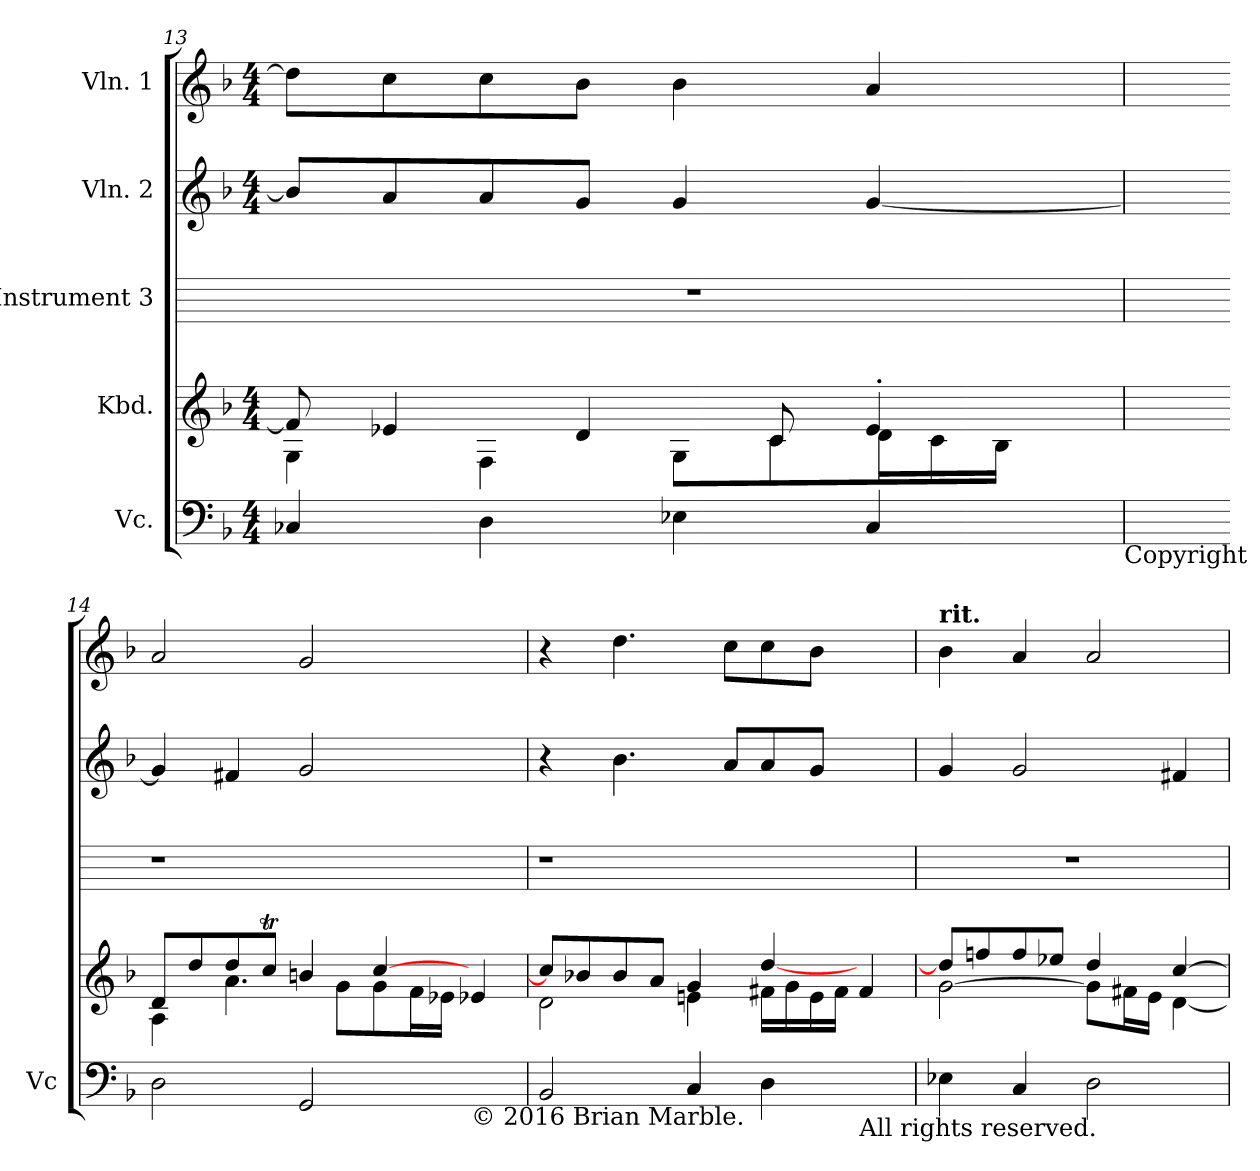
**kern	**kern	**kern	**kern	**kern
*part5	*part4	*part3	*part2	*part1
*staff5	*staff4	*staff3	*staff2	*staff1
*I"Vc.	*I"Kbd.	*I"Instrument 3	*I"Vln. 2	*I"Vln. 1
*I'Vc	*	*	*	*
*clefF4	*clefG2	*	*clefG2	*clefG2
*k[b-]	*k[b-]	*	*k[b-]	*k[b-]
*F:	*F:	*	*F:	*F:
*M4/4	*M4/4	*	*M4/4	*M4/4
=13	=13	=13	=13	=13
*	*^	*	*	*
4C-/	8f/]	4G\	1r	8b-/L]	8dd\L]
.	4e-X/	.	.	8a/	8cc\
4D\	.	4F\	.	8a/	8cc\
.	4d/	.	.	8g/J	8b-\J
4E-X\	.	8G\L	.	4g/	4b-\
.	8c/	8c\	.	.	.
4C-/	4e-'</	16d\	.	[<4g/	4a/
.	.	16c\	.	.	.
.	.	16B-\J	.	.	.
.	.	16ryy	.	.	.
!LO:TX:b:t=Copyright	!	!	!	!	!
=14	=14	=14	=14	=14	=14
2D\	8d/L	4A\	1r	4g/]	2a/
.	8dd/	.	.	.	.
.	8dd/	4.a\	.	4f#X/	.
.	8ccT/J	.	.	.	.
2GG/	4bn/	.	.	2g/	2g/
.	.	8g\L	.	.	.
.	[<4cc/	8g\	.	.	.
.	.	16f\	.	.	.
.	.	16e-\J	.	.	.
!LO:TX:b:t=© 2016 Brian Marble.	!	!	!	!	!
4ryy	4e-X/	4ryy	4ryy	4ryy	4ryy
=15	=15	=15	=15	=15	=15
2BB-/	8cc/L]	2d\	1r	4r	4r
.	8b-X/	.	.	.	.
.	8b-/	.	.	4.b-\	4.dd\
.	8a/J	.	.	.	.
4C/	4g/	4en\	.	.	.
.	.	.	.	8a/L	8cc\L
4D\	16f#X\L	[>4dd/	.	8a/	8cc\
.	16g\	.	.	.	.
.	16e\	.	.	8g/J	8b-\J
.	16f#\J	.	.	.	.
!LO:TX:b:t=All rights reserved.	!	!	!	!	!
4ryy	4ryy	4f#/	4ryy	4ryy	4ryy
=16	=16	=16	=16	=16	=16
!	!	!	!	!	!LO:TX:a:B:t=rit.
4E-X\	[<2g\	8dd/L]	1r	4g/	4b-\
.	.	8ffn/	.	.	.
4C/	.	8ff/	.	2g/	4a/
.	.	8ee-X/J	.	.	.
2D\	8g\L]	4dd/	.	.	2a/
.	16f#X\	.	.	.	.
.	16e\J	.	.	.	.
.	[<4cc/	[<4d\	.	4f#X/	.
*	*v	*v	*	*	*
=	=	=	=	=
*-	*-	*-	*-	*-
